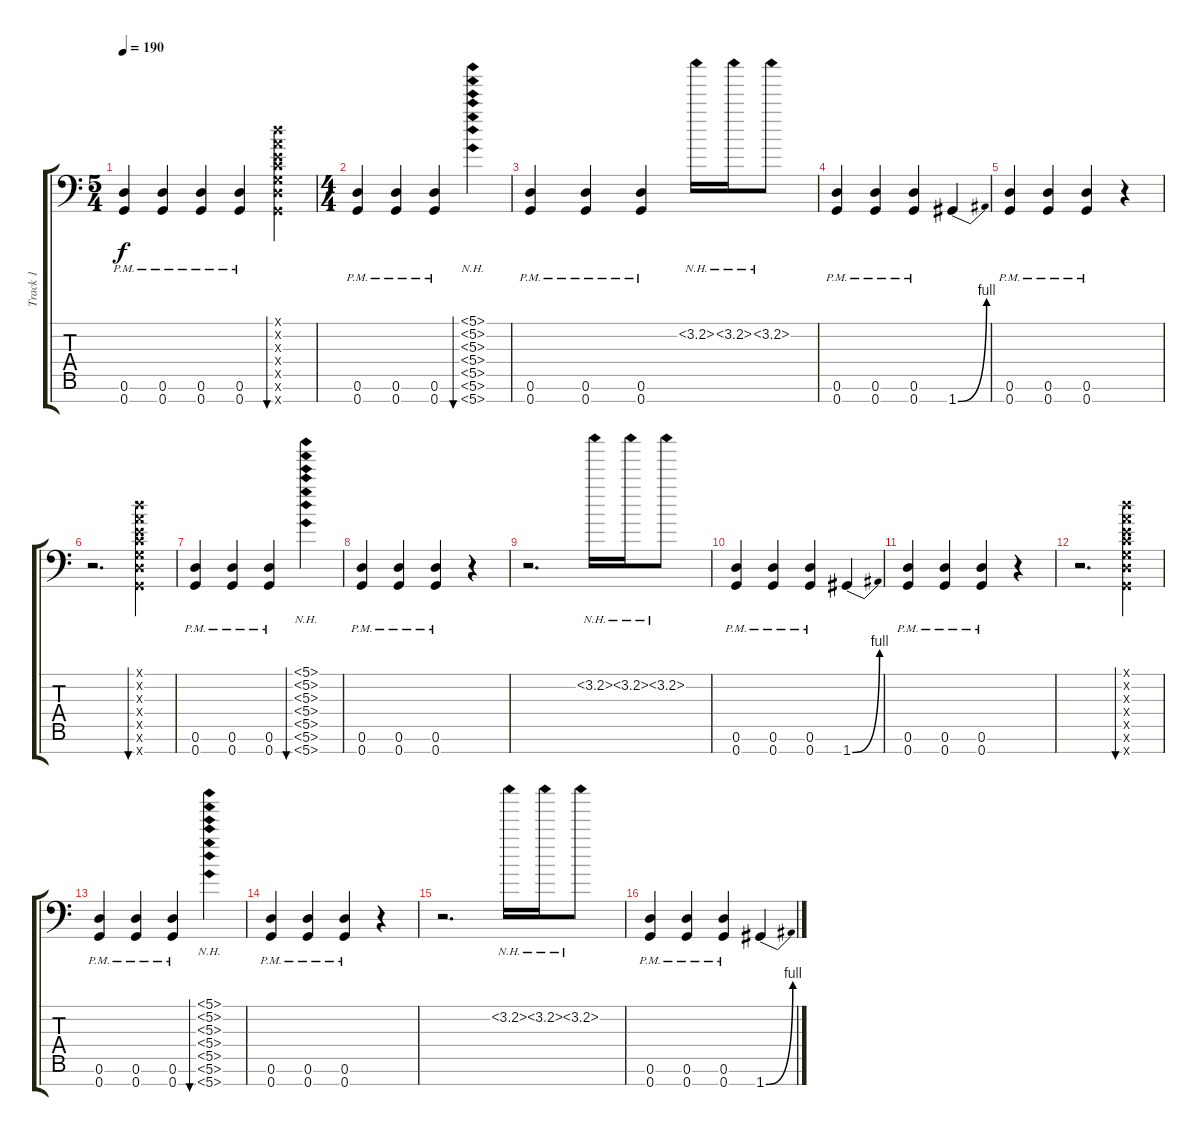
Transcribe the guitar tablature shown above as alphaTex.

\track ("Track 1" "Track 1") {instrument acousticguitarsteel}
\staff {score tabs}
\tuning (D4 A3 E3 C3 G2 D2 G1) {hide}
\ts (5 4)
\tempo 190
\clef f4
\ks c
(0.6{pm} 0.7{pm}).4{dy f} (0.6{pm} 0.7{pm}).4 (0.6{pm} 0.7{pm}).4 (0.6{pm} 0.7{pm}).4 (0.1{x} 0.2{x} 0.3{x} 0.4{x} 0.5{x} 0.6{x} 0.7{x}).4{bu 480} |
\ts (4 4)
(0.6{pm} 0.7{pm}).4 (0.6{pm} 0.7{pm}).4 (0.6{pm} 0.7{pm}).4 (5.1{nh} 5.2{nh} 5.3{nh} 5.4{nh} 5.5{nh} 5.6{nh} 5.7{nh}).4{bu 480} |
(0.6{pm} 0.7{pm}).4 (0.6{pm} 0.7{pm}).4 (0.6{pm} 0.7{pm}).4 3.2{nh}.16 3.2{nh}.16 3.2{nh}.8 |
(0.6{pm} 0.7{pm}).4 (0.6{pm} 0.7{pm}).4 (0.6{pm} 0.7{pm}).4 1.7{be (bend 0 0 60 4)}.4 |
(0.6{pm} 0.7{pm}).4 (0.6{pm} 0.7{pm}).4 (0.6{pm} 0.7{pm}).4 r.4 |
r.2{d} (0.1{x} 0.2{x} 0.3{x} 0.4{x} 0.5{x} 0.6{x} 0.7{x}).4{bu 480} |
(0.6{pm} 0.7{pm}).4 (0.6{pm} 0.7{pm}).4 (0.6{pm} 0.7{pm}).4 (5.1{nh} 5.2{nh} 5.3{nh} 5.4{nh} 5.5{nh} 5.6{nh} 5.7{nh}).4{bu 480} |
(0.6{pm} 0.7{pm}).4 (0.6{pm} 0.7{pm}).4 (0.6{pm} 0.7{pm}).4 r.4 |
r.2{d} 3.2{nh}.16 3.2{nh}.16 3.2{nh}.8 |
(0.6{pm} 0.7{pm}).4 (0.6{pm} 0.7{pm}).4 (0.6{pm} 0.7{pm}).4 1.7{be (bend 0 0 60 4)}.4 |
(0.6{pm} 0.7{pm}).4 (0.6{pm} 0.7{pm}).4 (0.6{pm} 0.7{pm}).4 r.4 |
r.2{d} (0.1{x} 0.2{x} 0.3{x} 0.4{x} 0.5{x} 0.6{x} 0.7{x}).4{bu 480} |
(0.6{pm} 0.7{pm}).4 (0.6{pm} 0.7{pm}).4 (0.6{pm} 0.7{pm}).4 (5.1{nh} 5.2{nh} 5.3{nh} 5.4{nh} 5.5{nh} 5.6{nh} 5.7{nh}).4{bu 480} |
(0.6{pm} 0.7{pm}).4 (0.6{pm} 0.7{pm}).4 (0.6{pm} 0.7{pm}).4 r.4 |
r.2{d} 3.2{nh}.16 3.2{nh}.16 3.2{nh}.8 |
(0.6{pm} 0.7{pm}).4 (0.6{pm} 0.7{pm}).4 (0.6{pm} 0.7{pm}).4 1.7{be (bend 0 0 60 4)}.4
